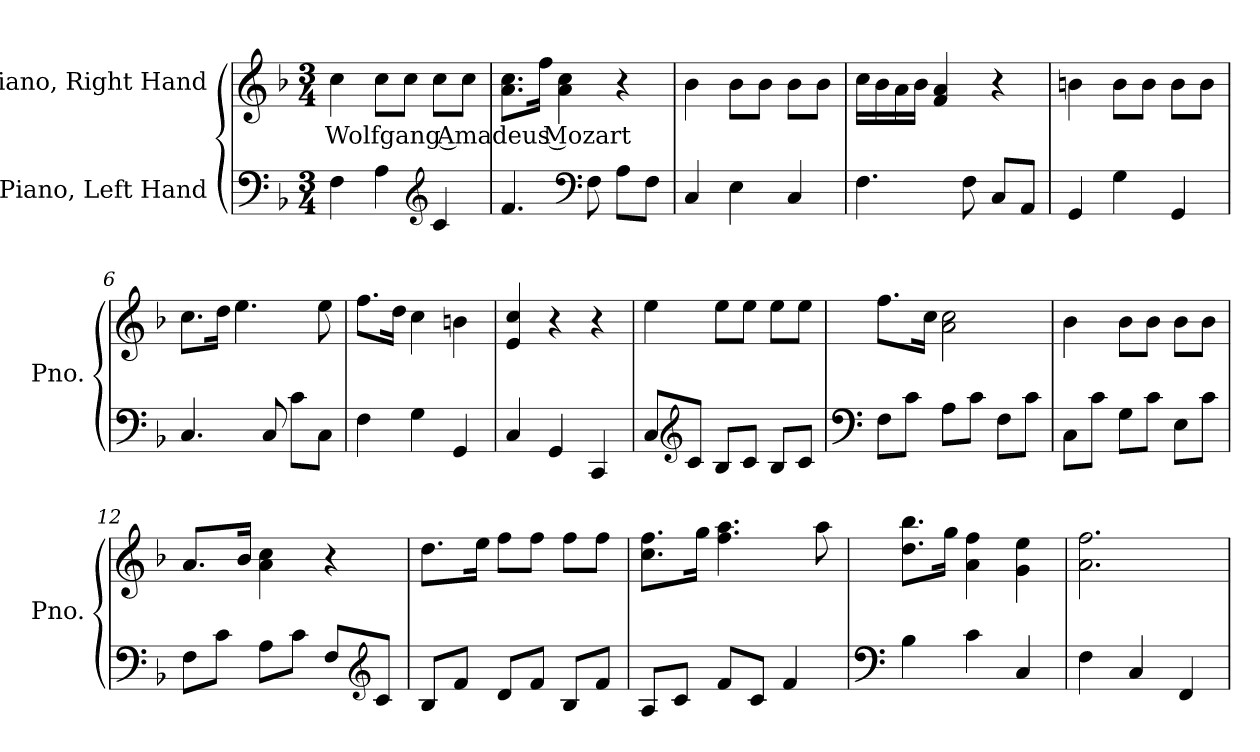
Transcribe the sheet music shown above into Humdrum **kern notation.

**kern	**kern	**text
*part2	*part1	*part1
*staff2	*staff1	*staff1
*I"Piano, Left Hand	*I"Piano, Right Hand	*
*I'Pno.	*I'Pno.	*
*clefF4	*clefG2	*
*k[b-]	*k[b-]	*
*M3/4	*M3/4	*
*MM100	*MM100	*
=1	=1	=1
!	!	!LO:LY:b
4F\	4cc\	Wolfgang Amadeus Mozart
4A\	8cc\L	.
.	8cc\J	.
*clefG2	*	*
4c/	8cc\L	.
.	8cc\J	.
=2	=2	=2
4.f/	8.a\ 8.cc\L	.
.	16ff\Jk	.
.	4a\ 4cc\	.
*clefF4	*	*
8F\	.	.
8A\L	4r	.
8F\J	.	.
=3	=3	=3
4C/	4b-\	.
4E\	8b-\L	.
.	8b-\J	.
4C/	8b-\L	.
.	8b-\J	.
!!LO:LB:g=z
=4	=4	=4
4.F\	16cc\LL	.
.	16b-\	.
.	16a\	.
.	16b-\JJ	.
.	4f/ 4a/	.
8F\	.	.
8C/L	4r	.
8AA/J	.	.
=5	=5	=5
4GG/	4bn\	.
4G\	8b\L	.
.	8b\J	.
4GG/	8b\L	.
.	8b\J	.
=6	=6	=6
4.C/	8.cc\L	.
.	16dd\Jk	.
.	4.ee\	.
8C/	.	.
8c\L	.	.
8C\J	8ee\	.
=7	=7	=7
4F\	8.ff\L	.
.	16dd\Jk	.
4G\	4cc\	.
4GG/	4bn\	.
=8	=8	=8
4C/	4e/ 4cc/	.
4GG/	4r	.
4CC/	4r	.
=9	=9	=9
8C/L	4ee\	.
*clefG2	*	*
8c/J	.	.
8B-/L	8ee\L	.
8c/J	8ee\J	.
8B-/L	8ee\L	.
8c/J	8ee\J	.
!!LO:LB:g=z
=10	=10	=10
*clefF4	*	*
8F\L	8.ff\L	.
8c\J	.	.
.	16cc\Jk	.
8A\L	2a\ 2cc\	.
8c\J	.	.
8F\L	.	.
8c\J	.	.
=11	=11	=11
8C\L	4b-\	.
8c\J	.	.
8G\L	8b-\L	.
8c\J	8b-\J	.
8E\L	8b-\L	.
8c\J	8b-\J	.
=12	=12	=12
8F\L	8.a/L	.
8c\J	.	.
.	16b-/Jk	.
8A\L	4a\ 4cc\	.
8c\J	.	.
8F/L	4r	.
*clefG2	*	*
8c/J	.	.
=13	=13	=13
8B-/L	8.dd\L	.
8f/J	.	.
.	16ee\Jk	.
8d/L	8ff\L	.
8f/J	8ff\J	.
8B-/L	8ff\L	.
8f/J	8ff\J	.
=14	=14	=14
8A/L	8.cc\ 8.ff\L	.
8c/J	.	.
.	16gg\Jk	.
8f/L	4.ff\ 4.aa\	.
8c/J	.	.
4f/	.	.
.	8aa\	.
=15	=15	=15
*clefF4	*	*
4B-\	8.dd\ 8.bb-\L	.
.	16gg\Jk	.
4c\	4a\ 4ff\	.
4C/	4g\ 4ee\	.
!!LO:LB:g=z
=16	=16	=16
4F\	2.a\ 2.ff\	.
4C/	.	.
4FF/	.	.
=	=	=
*-	*-	*-
